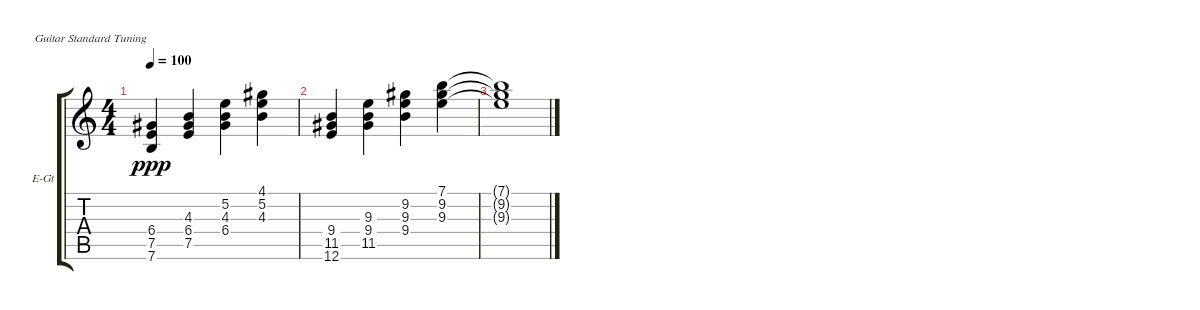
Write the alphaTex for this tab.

\bracketExtendMode groupsimilarinstruments
\firstSystemTrackNameOrientation horizontal
\otherSystemsTrackNameOrientation horizontal
\track ("Joe (Clean Guitar)" "E-Gt") {instrument acousticgrandpiano}
\staff {score tabs}
\tuning (E4 B3 G3 D3 A2 E2)
\displaytranspose 12
\ts (4 4)
\tempo 100
\clef g2
\ks c
(6.4 7.5 7.6).4{dy ppp} (4.3 6.4 7.5).4 (5.2 4.3 6.4).4 (4.1 5.2 4.3).4 |
(9.4 11.5 12.6).4 (9.3 9.4 11.5).4 (9.2 9.3 9.4).4 (7.1 9.2 9.3).4 |
(7.1{t} 9.2{t} 9.3{t}).1
